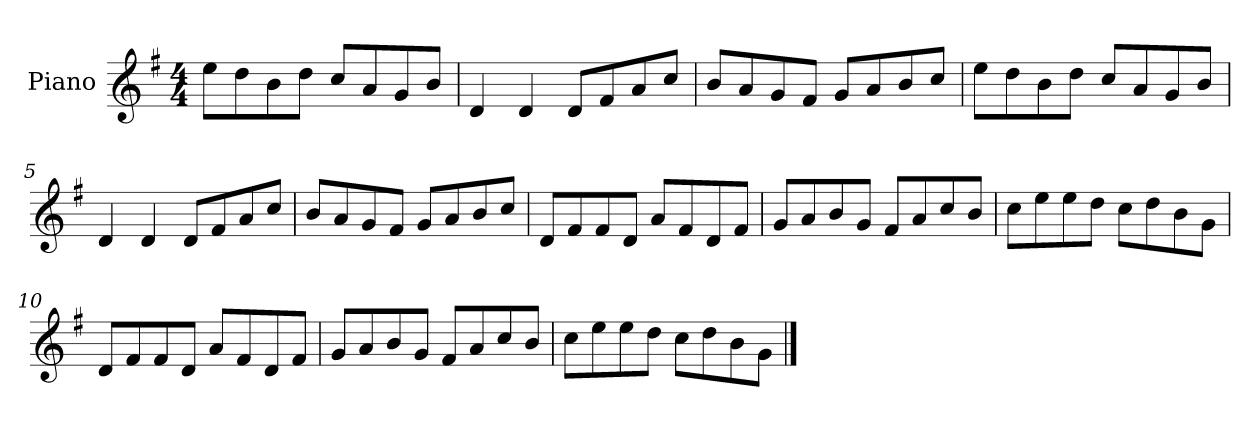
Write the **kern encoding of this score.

**kern
*part1
*staff1
*I"Piano
*I'P-no
*clefG2
*k[f#]
*M4/4
*MM90
=1
8ee\L
8dd\
8b\
8dd\J
8cc/L
8a/
8g/
8b/J
=2
4d/
4d/
8d/L
8f#/
8a/
8cc/J
=3
8b/L
8a/
8g/
8f#/J
8g/L
8a/
8b/
8cc/J
=4
8ee\L
8dd\
8b\
8dd\J
8cc/L
8a/
8g/
8b/J
=5
4d/
4d/
8d/L
8f#/
8a/
8cc/J
!!LO:LB:g=z
=6
8b/L
8a/
8g/
8f#/J
8g/L
8a/
8b/
8cc/J
=7
8d/L
8f#/
8f#/
8d/J
8a/L
8f#/
8d/
8f#/J
=8
8g/L
8a/
8b/
8g/J
8f#/L
8a/
8cc/
8b/J
=9
8cc\L
8ee\
8ee\
8dd\J
8cc\L
8dd\
8b\
8g\J
=10
8d/L
8f#/
8f#/
8d/J
8a/L
8f#/
8d/
8f#/J
!!LO:LB:g=z
=11
8g/L
8a/
8b/
8g/J
8f#/L
8a/
8cc/
8b/J
=12
8cc\L
8ee\
8ee\
8dd\J
8cc\L
8dd\
8b\
8g\J
==
*-
